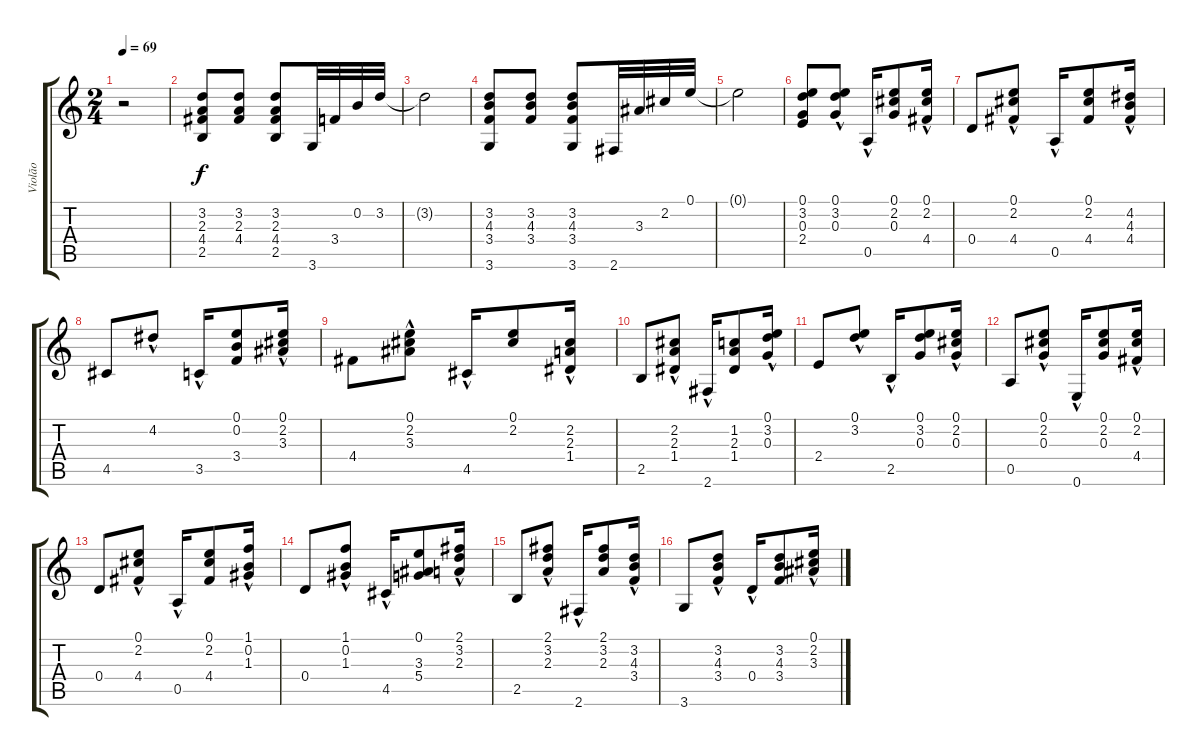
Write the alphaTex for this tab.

\track ("Violão" "Violão") {instrument acousticguitarnylon}
\staff {score tabs}
\tuning (E4 B3 G3 D3 A2 E2) {hide}
\ts (2 4)
\tempo 69
\clef g2
\ks c
r.2{dy f instrument acousticguitarnylon} |
(3.2 2.3 4.4 2.5).8 (3.2 2.3 4.4).8 (3.2 2.3 4.4 2.5).8 3.6.32 3.4.32 0.2.32 3.2.32 |
3.2{t}.2 |
(3.2 4.3 3.4 3.6).8 (3.2 4.3 3.4).8 (3.2 4.3 3.4 3.6).8 2.6.32 3.3.32 2.2.32 0.1.32 |
0.1{t}.2 |
(0.1 3.2 0.3 2.4).8 (0.1{hac} 3.2{hac} 0.3).8 0.5{hac}.16 (0.1 2.2 0.3).8 (0.1{hac} 2.2{hac} 4.4{hac}).16 |
0.4.8 (0.1{hac} 2.2{hac} 4.4).8 0.5{hac}.16 (0.1 2.2 4.4).8 (4.2{hac} 4.3{hac} 4.4{hac}).16 |
4.5.8 4.2{hac}.8 3.5{hac}.16 (0.1 0.2 3.4).8 (0.1{hac} 2.2{hac} 3.3{hac}).16 |
4.4.8 (0.1{hac} 2.2{hac} 3.3).8 4.5{hac}.16 (0.1 2.2).8 (2.2{hac} 2.3{hac} 1.4{hac}).16 |
2.5.8 (2.2{hac} 2.3 1.4).8 2.6{hac}.16 (1.2 2.3 1.4).8 (0.1{hac} 3.2{hac} 0.3{hac}).16 |
2.4.8 (0.1{hac} 3.2{hac}).8 2.5{hac}.16 (0.1 3.2 0.3).8 (0.1{hac} 2.2{hac} 0.3{hac}).16 |
0.5.8 (0.1{hac} 2.2{hac} 0.3).8 0.6{hac}.16 (0.1 2.2 0.3).8 (0.1{hac} 2.2{hac} 4.4{hac}).16 |
0.4.8 (0.1{hac} 2.2{hac} 4.4).8 0.5{hac}.16 (0.1 2.2 4.4).8 (1.1{hac} 0.2{hac} 1.3{hac}).16 |
0.4.8 (1.1{hac} 0.2 1.3).8 4.5{hac}.16 (0.1 3.3 5.4).8 (2.1{hac} 3.2{hac} 2.3{hac}).16 |
2.5.8 (2.1{hac} 3.2{hac} 2.3).8 2.6{hac}.16 (2.1 3.2 2.3).8 (3.2{hac} 4.3{hac} 3.4{hac}).16 |
3.6.8 (3.2{hac} 4.3 3.4).8 0.4{hac}.16 (3.2 4.3 3.4).8 (0.1{hac} 2.2{hac} 3.3{hac}).16
